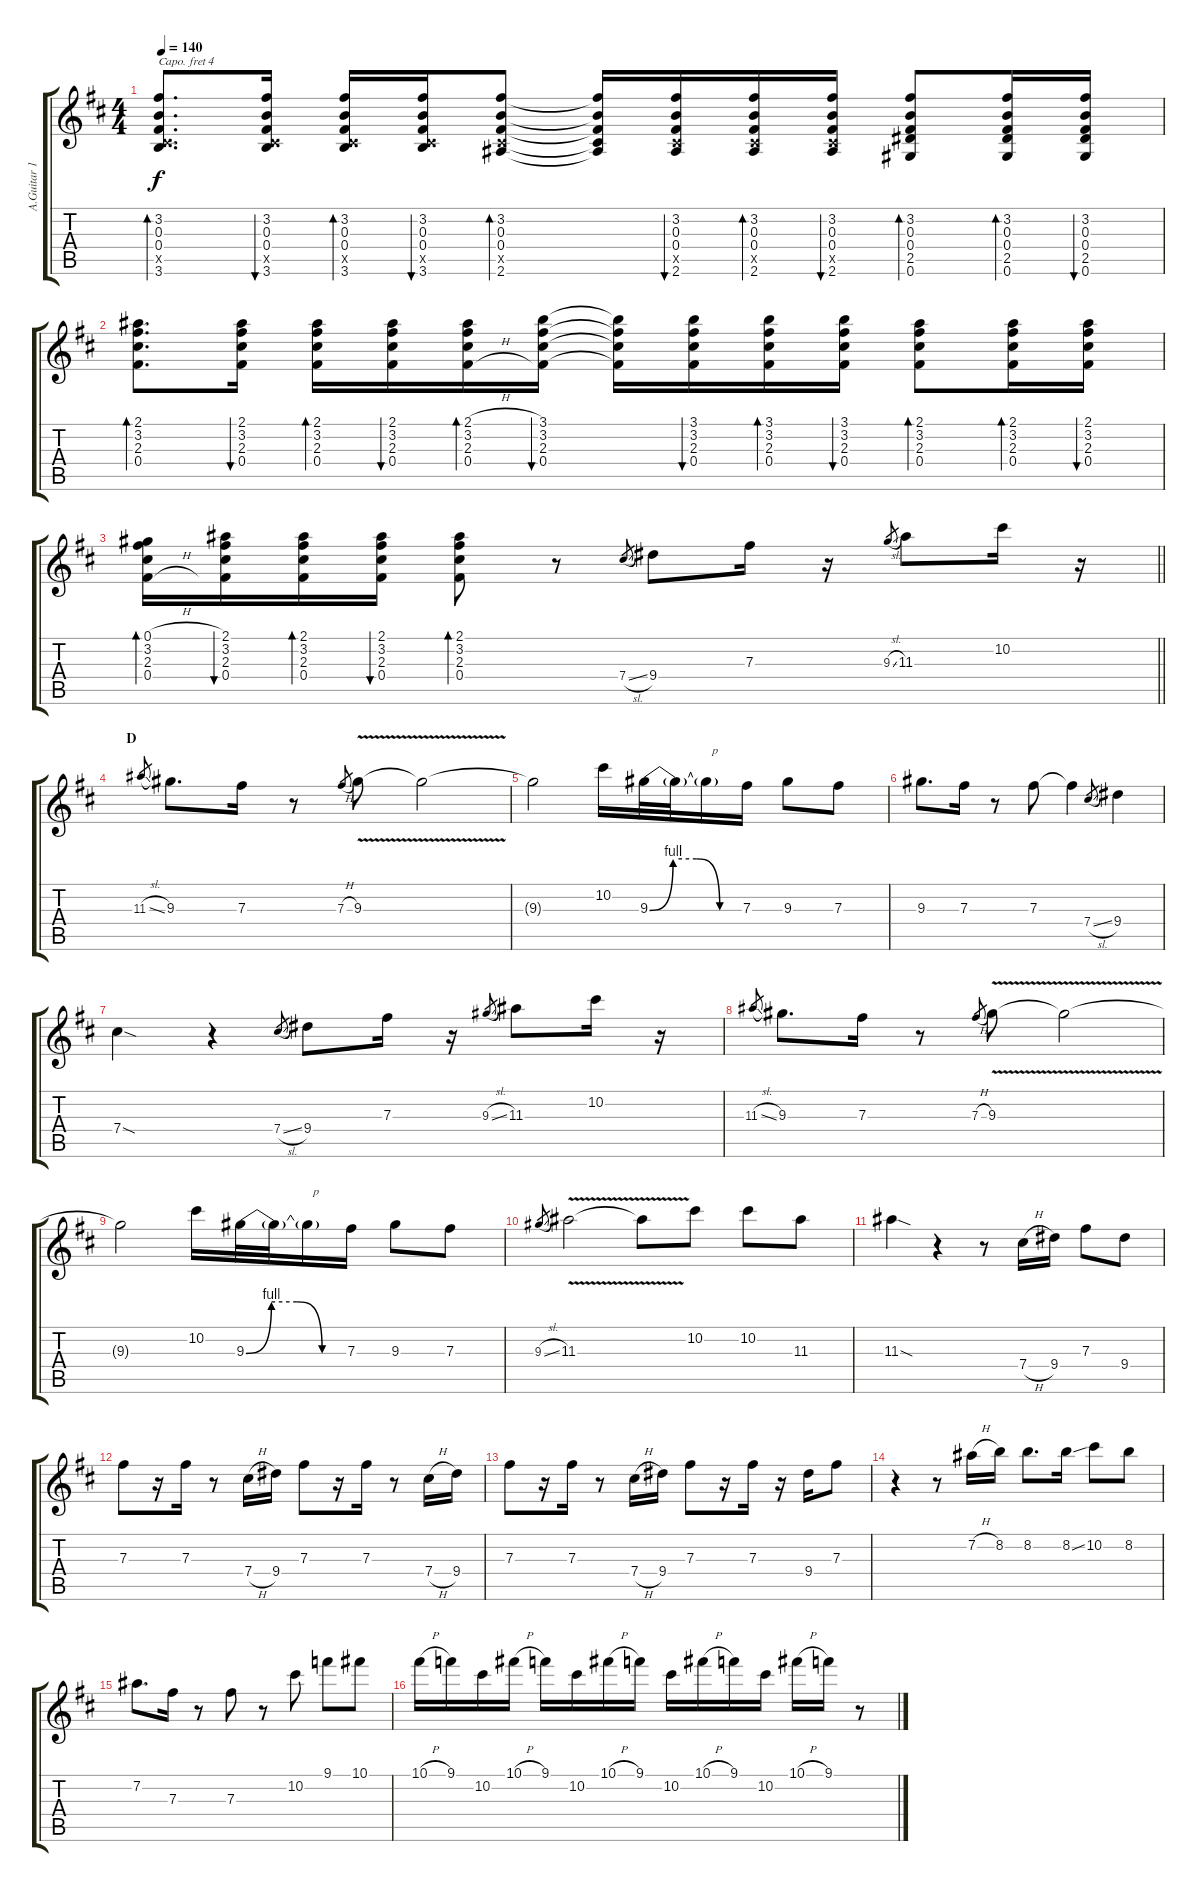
\track ("A.Guitar 1" "A.Guitar 1") {instrument acousticguitarsteel}
\staff {score tabs}
\capo 4
\tuning (E4 B3 G3 D3 A2 E2) {hide}
\ts (4 4)
\tempo 140
\clef g2
\ks d
(3.2 0.3 0.4 0.5{x} 3.6).8{d bd 30 dy f} (3.2 0.3 0.4 0.5{x} 3.6).16{bu 30} (3.2 0.3 0.4 0.5{x} 3.6).16{bd 30} (3.2 0.3 0.4 0.5{x} 3.6).16{bu 30} (3.2 0.3 0.4 0.5{x} 2.6).8{bd 30} (3.2{t} 0.3{t} 0.4{t} 0.5{t} 2.6{t}).16 (3.2 0.3 0.4 0.5{x} 2.6).16{bu 30} (3.2 0.3 0.4 0.5{x} 2.6).16{bd 30} (3.2 0.3 0.4 0.5{x} 2.6).16{bu 30} (3.2 0.3 0.4 2.5 0.6).8{bd 30} (3.2 0.3 0.4 2.5 0.6).16{bd 30} (3.2 0.3 0.4 2.5 0.6).16{bu 30} |
(2.1 3.2 2.3 0.4).8{d bd 30} (2.1 3.2 2.3 0.4).16{bu 30} (2.1 3.2 2.3 0.4).16{bd 30} (2.1 3.2 2.3 0.4).16{bu 30} (2.1{h} 3.2{h} 2.3{h} 0.4{h}).16{bd 30} (3.1 3.2 2.3 0.4).16{bu 30} (3.1{t} 3.2{t} 2.3{t} 0.4{t}).16 (3.1 3.2 2.3 0.4).16{bu 30} (3.1 3.2 2.3 0.4).16{bd 30} (3.1 3.2 2.3 0.4).16{bu 30} (2.1 3.2 2.3 0.4).8{bd 30} (2.1 3.2 2.3 0.4).16{bd 30} (2.1 3.2 2.3 0.4).16{bu 30} |
\barLineRight lightlight
(0.1{h} 3.2{h} 2.3{h} 0.4{h}).16{bd 30} (2.1 3.2 2.3 0.4).16{bu 30} (2.1 3.2 2.3 0.4).16{bd 30} (2.1 3.2 2.3 0.4).16{bu 30} (2.1 3.2 2.3 0.4).8{bd 30} r.8 7.4{sl}.8{gr} 9.4.8{volume 16} 7.3.16 r.16 9.3{sl}.8{gr} 11.3.8 10.2.16 r.16 |
\section ("" "D")
11.3{sl}.8{gr} 9.3.8{d} 7.3.16 r.8 7.3{h}.8{gr} 9.3{v}.8 9.3{t}.2 |
9.3{t}.2 10.2.16 9.3{be (custom 0 0 15 4 30 4 45 0 60 0)}.32 9.3{t}.32 9.3{t}.16{txt "  p"} 7.3.16 9.3.8 7.3.8 |
9.3.8{d} 7.3.16 r.8 7.3.8 7.3{t}.4 7.4{sl}.8{gr} 9.4.4 |
7.4{sod}.4 r.4 7.4{sl}.8{gr} 9.4.8 7.3.16 r.16 9.3{sl}.8{gr} 11.3.8 10.2.16 r.16 |
11.3{sl}.8{gr} 9.3.8{d} 7.3.16 r.8 7.3{h}.8{gr} 9.3{v}.8 9.3{t}.2 |
9.3{t}.2 10.2.16 9.3{be (custom 0 0 15 4 30 4 45 0 60 0)}.32 9.3{t}.32 9.3{t}.16{txt "  p"} 7.3.16 9.3.8 7.3.8 |
9.3{sl}.8{gr} 11.3{v}.2 11.3{t}.8 10.2.8 10.2.8 11.3.8 |
11.3{sod}.4 r.4 r.8 7.4{h}.16 9.4.16 7.3.8 9.4.8 |
7.3.8 r.16 7.3.16 r.8 7.4{h}.16 9.4.16 7.3.8 r.16 7.3.16 r.8 7.4{h}.16 9.4.16 |
7.3.8 r.16 7.3.16 r.8 7.4{h}.16 9.4.16 7.3.8 r.16 7.3.16 r.16 9.4.16 7.3.8 |
r.4 r.8 7.2{h}.16 8.2.16 8.2.8{d} 8.2{ss}.16 10.2.8 8.2.8 |
7.2.8{d} 7.3.16 r.8 7.3.8 r.8 10.2.8 9.1.8 10.1.8 |
10.1{h}.16 9.1.16 10.2.16 10.1{h}.16 9.1.16 10.2.16 10.1{h}.16 9.1.16 10.2.16 10.1{h}.16 9.1.16 10.2.16 10.1{h}.16 9.1.16 r.8
